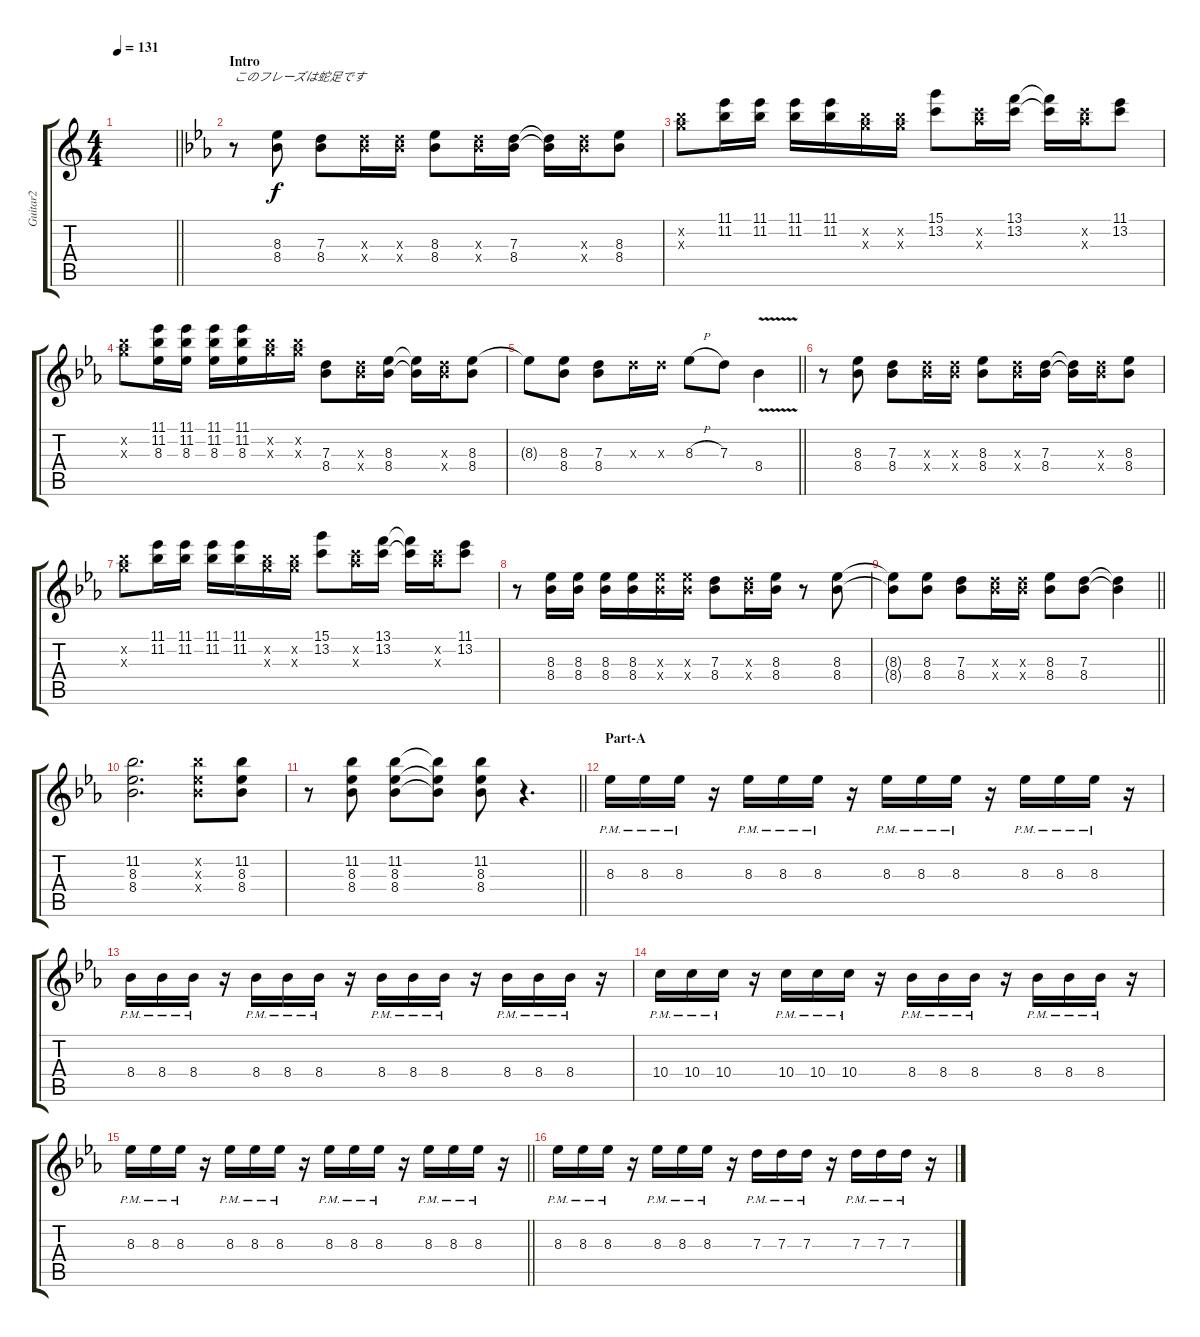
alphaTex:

\track ("Guitar2" "Guitar2") {instrument distortionguitar}
\staff {score tabs}
\tuning (E4 B3 G3 D3 A2 E2) {hide}
\ts (4 4)
\tempo 131
\clef g2
\barLineRight lightlight
\ks c
|
\section ("" "Intro")
\ks eb
r.8{txt "このフレーズは蛇足です"} (8.3 8.4).8 (7.3 8.4).8 (7.3{x} 8.4{x}).16 (7.3{x} 8.4{x}).16 (8.3 8.4).8 (7.3{x} 8.4{x}).16 (7.3 8.4).16 (7.3{t} 8.4{t}).16 (7.3{x} 8.4{x}).16 (8.3 8.4).8 |
(11.2{x} 12.3{x}).8 (11.1 11.2).16 (11.1 11.2).16 (11.1 11.2).16 (11.1 11.2).16 (11.2{x} 12.3{x}).16 (11.2{x} 12.3{x}).16 (15.1 13.2).8 (13.2{x} 13.3{x}).16 (13.1 13.2).16 (13.1{t} 13.2{t}).16 (13.2{x} 13.3{x}).16 (11.1 13.2).8 |
(11.2{x} 12.3{x}).8 (11.1 11.2 8.3).16 (11.1 11.2 8.3).16 (11.1 11.2 8.3).16 (11.1 11.2 8.3).16 (11.2{x} 12.3{x}).16 (11.2{x} 12.3{x}).16 (7.3 8.4).8 (7.3{x} 8.4{x}).16 (8.3 8.4).16 (8.3{t} 8.4{t}).16 (7.3{x} 8.4{x}).16 (8.3 8.4).8 |
\barLineRight lightlight
8.3{t}.8 (8.3 8.4).8 (7.3 8.4).8 7.3{x}.16 7.3{x}.16 8.3{h}.8 7.3.8 8.4{v}.4 |
r.8 (8.3 8.4).8 (7.3 8.4).8 (7.3{x} 8.4{x}).16 (7.3{x} 8.4{x}).16 (8.3 8.4).8 (7.3{x} 8.4{x}).16 (7.3 8.4).16 (7.3{t} 8.4{t}).16 (7.3{x} 8.4{x}).16 (8.3 8.4).8 |
(11.2{x} 12.3{x}).8 (11.1 11.2).16 (11.1 11.2).16 (11.1 11.2).16 (11.1 11.2).16 (11.2{x} 12.3{x}).16 (11.2{x} 12.3{x}).16 (15.1 13.2).8 (13.2{x} 13.3{x}).16 (13.1 13.2).16 (13.1{t} 13.2{t}).16 (13.2{x} 13.3{x}).16 (11.1 13.2).8 |
r.8 (8.3 8.4).16 (8.3 8.4).16 (8.3 8.4).16 (8.3 8.4).16 (8.3{x} 8.4{x}).16 (8.3{x} 8.4{x}).16 (7.3 8.4).8 (7.3{x} 8.4{x}).16 (8.3 8.4).16 r.8 (8.3 8.4).8 |
\barLineRight lightlight
(8.3{t} 8.4{t}).8 (8.3 8.4).8 (7.3 8.4).8 (7.3{x} 8.4{x}).16 (7.3{x} 8.4{x}).16 (8.3 8.4).8 (7.3 8.4).8 (7.3{t} 8.4{t}).4 |
(11.2 8.3 8.4).2{d} (11.2{x} 8.3{x} 8.4{x}).8 (11.2 8.3 8.4).8 |
\barLineRight lightlight
r.8 (11.2 8.3 8.4).8 (11.2 8.3 8.4).8 (11.2{t} 8.3{t} 8.4{t}).8 (11.2 8.3 8.4).8 r.4{d} |
\section ("" "Part-A")
8.3{pm}.16 8.3{pm}.16 8.3{pm}.16 r.16 8.3{pm}.16 8.3{pm}.16 8.3{pm}.16 r.16 8.3{pm}.16 8.3{pm}.16 8.3{pm}.16 r.16 8.3{pm}.16 8.3{pm}.16 8.3{pm}.16 r.16 |
8.4{pm}.16 8.4{pm}.16 8.4{pm}.16 r.16 8.4{pm}.16 8.4{pm}.16 8.4{pm}.16 r.16 8.4{pm}.16 8.4{pm}.16 8.4{pm}.16 r.16 8.4{pm}.16 8.4{pm}.16 8.4{pm}.16 r.16 |
10.4{pm}.16 10.4{pm}.16 10.4{pm}.16 r.16 10.4{pm}.16 10.4{pm}.16 10.4{pm}.16 r.16 8.4{pm}.16 8.4{pm}.16 8.4{pm}.16 r.16 8.4{pm}.16 8.4{pm}.16 8.4{pm}.16 r.16 |
\barLineRight lightlight
8.3{pm}.16 8.3{pm}.16 8.3{pm}.16 r.16 8.3{pm}.16 8.3{pm}.16 8.3{pm}.16 r.16 8.3{pm}.16 8.3{pm}.16 8.3{pm}.16 r.16 8.3{pm}.16 8.3{pm}.16 8.3{pm}.16 r.16 |
8.3{pm}.16 8.3{pm}.16 8.3{pm}.16 r.16 8.3{pm}.16 8.3{pm}.16 8.3{pm}.16 r.16 7.3{pm}.16 7.3{pm}.16 7.3{pm}.16 r.16 7.3{pm}.16 7.3{pm}.16 7.3{pm}.16 r.16
